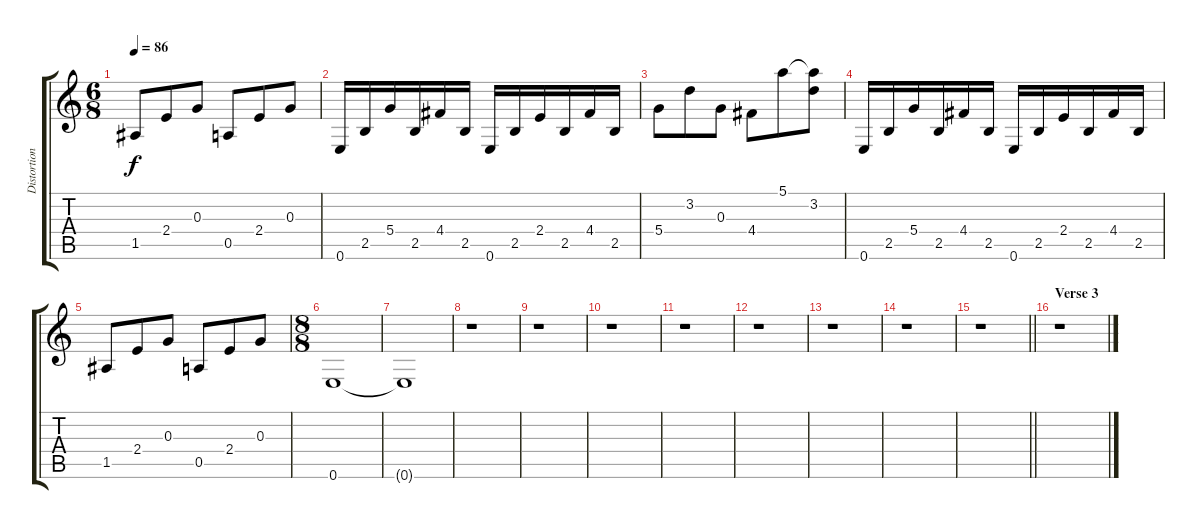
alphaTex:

\track ("Distortion" "Distortion") {instrument distortionguitar}
\staff {score tabs}
\tuning (E4 B3 G3 D3 A2 E2) {hide}
\ts (6 8)
\tempo 86
\clef g2
\ks c
1.5.8{dy f} 2.4.8 0.3.8 0.5.8 2.4.8 0.3.8 |
0.6.16 2.5.16 5.4.16 2.5.16 4.4.16 2.5.16 0.6.16 2.5.16 2.4.16 2.5.16 4.4.16 2.5.16 |
5.4.8 3.2.8 0.3.8 4.4.8 5.1.8 (5.1{t} 3.2).8 |
0.6.16 2.5.16 5.4.16 2.5.16 4.4.16 2.5.16 0.6.16 2.5.16 2.4.16 2.5.16 4.4.16 2.5.16 |
1.5.8 2.4.8 0.3.8 0.5.8 2.4.8 0.3.8 |
\ts (8 8)
0.6.1 |
0.6{t}.1 |
r.1 |
r.1 |
r.1 |
r.1 |
r.1 |
r.1 |
r.1 |
\barLineRight lightlight
r.1 |
\section ("" "Verse 3")
r.1
